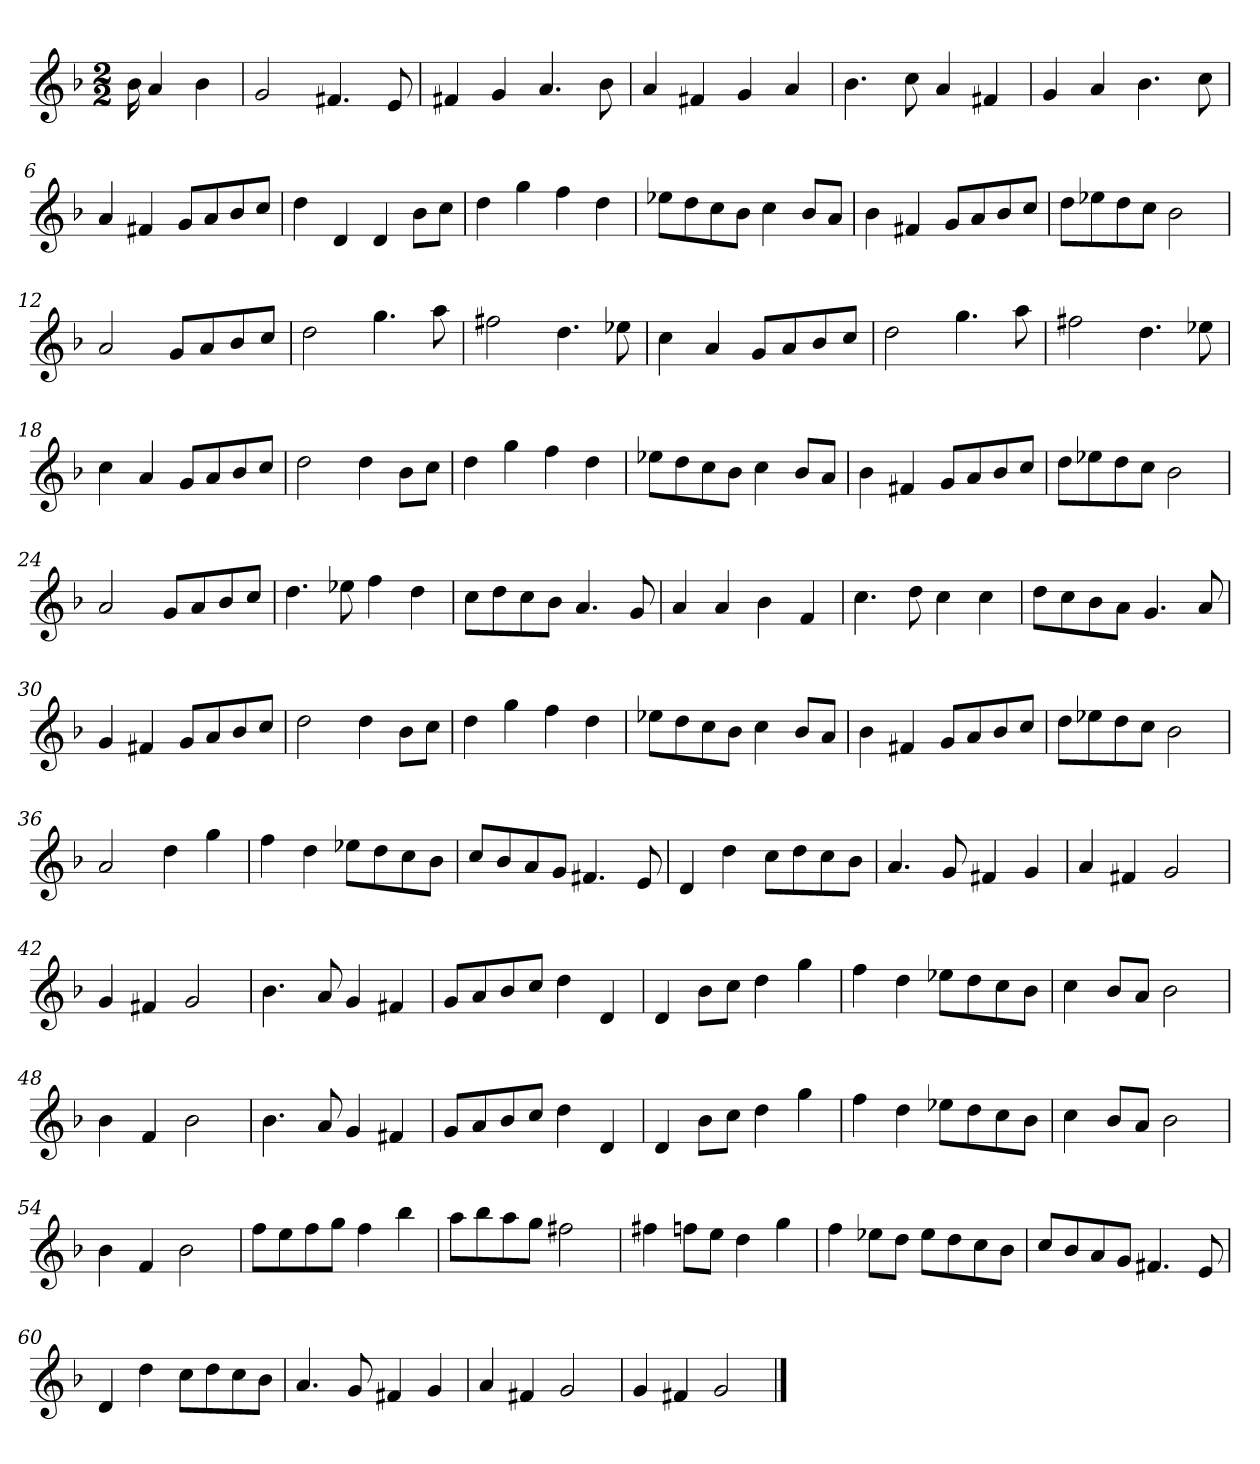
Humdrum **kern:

**kern
*part1
*staff1
*k[b-]
*M2/2
*MM120
=
16b-
4a
4b-
=1
2g
4.f#X
8e
=2
4f#X
4g
4.a
8b-
=3
4a
4f#X
4g
4a
=4
4.b-
8cc
4a
4f#X
=5
4g
4a
4.b-
8cc
=6
4a
4f#X
8gL
8a
8b-
8ccJ
=7
4dd
4d
4d
8b-L
8ccJ
=8
4dd
4gg
4ff
4dd
=9
8ee-XL
8dd
8cc
8b-J
4cc
8b-L
8aJ
=10
4b-
4f#X
8gL
8a
8b-
8ccJ
=11
8ddL
8ee-X
8dd
8ccJ
2b-
=12
2a
8gL
8a
8b-
8ccJ
=13
2dd
4.gg
8aa
=14
2ff#X
4.dd
8ee-X
=15
4cc
4a
8gL
8a
8b-
8ccJ
=16
2dd
4.gg
8aa
=17
2ff#X
4.dd
8ee-X
=18
4cc
4a
8gL
8a
8b-
8ccJ
=19
2dd
4dd
8b-L
8ccJ
=20
4dd
4gg
4ff
4dd
=21
8ee-XL
8dd
8cc
8b-J
4cc
8b-L
8aJ
=22
4b-
4f#X
8gL
8a
8b-
8ccJ
=23
8ddL
8ee-X
8dd
8ccJ
2b-
=24
2a
8gL
8a
8b-
8ccJ
=25
4.dd
8ee-X
4ff
4dd
=26
8ccL
8dd
8cc
8b-J
4.a
8g
=27
4a
4a
4b-
4f
=28
4.cc
8dd
4cc
4cc
=29
8ddL
8cc
8b-
8aJ
4.g
8a
=30
4g
4f#X
8gL
8a
8b-
8ccJ
=31
2dd
4dd
8b-L
8ccJ
=32
4dd
4gg
4ff
4dd
=33
8ee-XL
8dd
8cc
8b-J
4cc
8b-L
8aJ
=34
4b-
4f#X
8gL
8a
8b-
8ccJ
=35
8ddL
8ee-X
8dd
8ccJ
2b-
=36
2a
4dd
4gg
=37
4ff
4dd
8ee-XL
8dd
8cc
8b-J
=38
8ccL
8b-
8a
8gJ
4.f#X
8e
=39
4d
4dd
8ccL
8dd
8cc
8b-J
=40
4.a
8g
4f#X
4g
=41
4a
4f#X
2g
=42
4g
4f#X
2g
=43
4.b-
8a
4g
4f#X
=44
8gL
8a
8b-
8ccJ
4dd
4d
=45
4d
8b-L
8ccJ
4dd
4gg
=46
4ff
4dd
8ee-XL
8dd
8cc
8b-J
=47
4cc
8b-L
8aJ
2b-
=48
4b-
4f
2b-
=49
4.b-
8a
4g
4f#X
=50
8gL
8a
8b-
8ccJ
4dd
4d
=51
4d
8b-L
8ccJ
4dd
4gg
=52
4ff
4dd
8ee-XL
8dd
8cc
8b-J
=53
4cc
8b-L
8aJ
2b-
=54
4b-
4f
2b-
=55
8ffL
8ee
8ff
8ggJ
4ff
4bb-
=56
8aaL
8bb-
8aa
8ggJ
2ff#X
=57
4ff#X
8ffnL
8eeJ
4dd
4gg
=58
4ff
8ee-XL
8ddJ
8ee-L
8dd
8cc
8b-J
=59
8ccL
8b-
8a
8gJ
4.f#X
8e
=60
4d
4dd
8ccL
8dd
8cc
8b-J
=61
4.a
8g
4f#X
4g
=62
4a
4f#X
2g
=63
4g
4f#X
2g
==
*-
